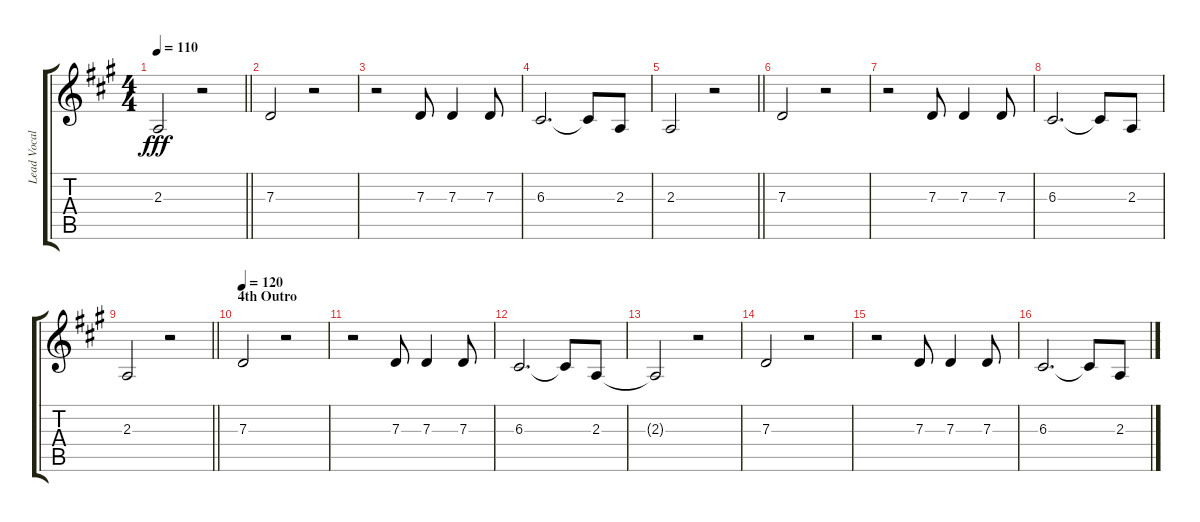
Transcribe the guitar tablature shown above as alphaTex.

\track ("Lead Vocals" "Lead Vocal") {instrument lead2sawtooth}
\staff {score tabs}
\tuning (E4 B3 G3 D3 A2 E2) {hide}
\ts (4 4)
\tempo 110
\clef g2
\barLineRight lightlight
\ks a
2.3.2{dy fff} r.2 |
7.3.2 r.2 |
r.2 7.3.8 7.3.4 7.3.8 |
6.3.2{d} 6.3{t}.8 2.3.8 |
\barLineRight lightlight
2.3.2 r.2 |
7.3.2 r.2 |
r.2 7.3.8 7.3.4 7.3.8 |
6.3.2{d} 6.3{t}.8 2.3.8 |
\barLineRight lightlight
2.3.2 r.2 |
\section ("" "4th Outro")
\tempo 120
7.3.2 r.2 |
r.2 7.3.8 7.3.4 7.3.8 |
6.3.2{d} 6.3{t}.8 2.3.8 |
2.3{t}.2 r.2 |
7.3.2 r.2 |
r.2 7.3.8 7.3.4 7.3.8 |
6.3.2{d} 6.3{t}.8 2.3.8
